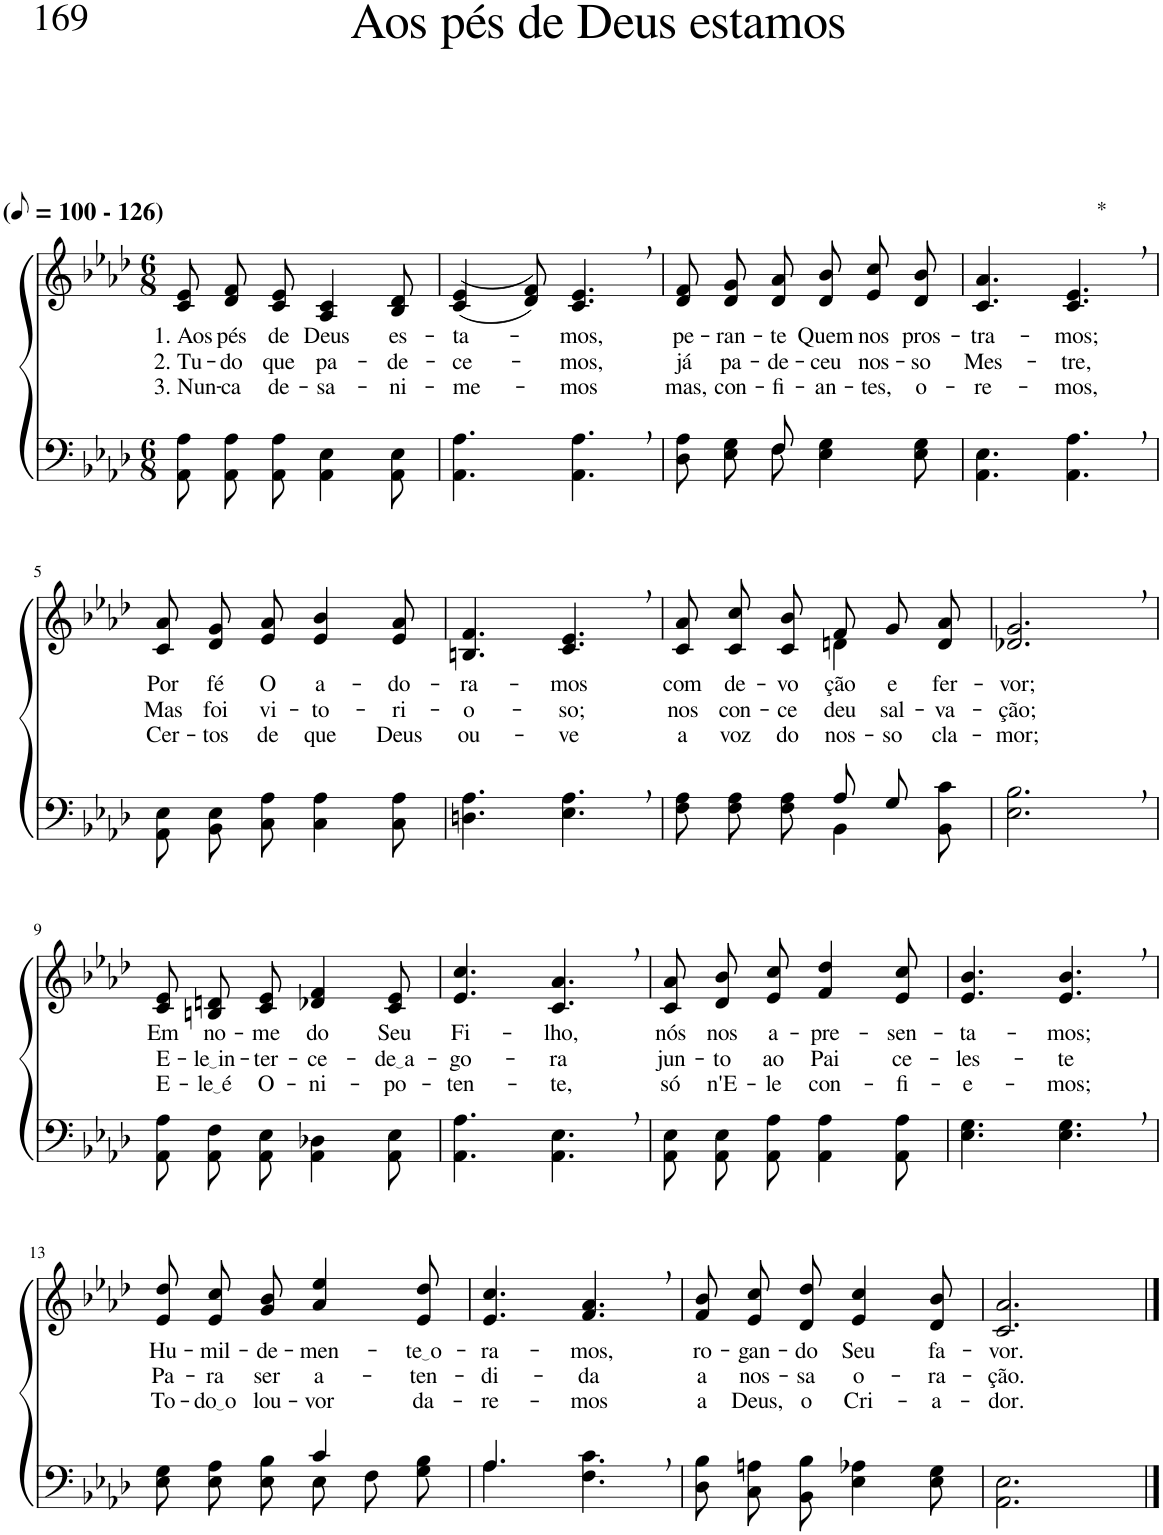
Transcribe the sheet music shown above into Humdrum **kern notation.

**kern	**kern	**text	**text	**text
*part2	*part1	*part1	*part1	*part1
*staff2	*staff1	*staff1	*staff1	*staff1
*I"Parte III e IV	*I"Parte I e II	*	*	*
*clefF4	*clefG2	*	*	*
*k[b-e-a-d-]	*k[b-e-a-d-]	*	*	*
*M6/8	*M6/8	*	*	*
*MM50	*MM50	*	*	*
=1	=1	=1	=1	=1
!	!LO:TX:a:B:t=(	!	!	!
!	!LO:TX:a:B:t=- 126)	!	!	!
!	!	!LO:LY:b	!LO:LY:b	!LO:LY:b
8AA-\ 8A-\L	8c/ 8e-/L	1. Aos	2. Tu-	3. Nun-
!	!	!LO:LY:b	!LO:LY:b	!LO:LY:b
8AA-\ 8A-\	8d-/ 8f/	pés	-do	-ca
!	!	!LO:LY:b	!LO:LY:b	!LO:LY:b
8AA-\ 8A-\J	8c/ 8e-/J	de	que	de-
!	!	!LO:LY:b	!LO:LY:b	!LO:LY:b
4AA-\ 4E-\	4A-/ 4c/	Deus	pa-	-sa-
!	!	!LO:LY:b	!LO:LY:b	!LO:LY:b
8AA-\ 8E-\	8B-/ 8d-/	es-	-de-	-ni-
=2	=2	=2	=2	=2
!	!	!LO:LY:b	!LO:LY:b	!LO:LY:b
4.AA-\ 4.A-\	((4c/ 4e-/	-ta-	-ce-	-me-
.	8d-/ 8f/))	.	.	.
!	!	!LO:LY:b	!LO:LY:b	!LO:LY:b
4.AA-\, 4.A-\,	4.c/, 4.e-/,	-mos,	-mos,	-mos
=3	=3	=3	=3	=3
*^	*	*	*	*
!	!	!	!LO:LY:b	!LO:LY:b	!LO:LY:b
4ryy	8D-\ 8A-\L	8d-/ 8f/L	pe-	já	mas,
!	!	!	!LO:LY:b	!LO:LY:b	!LO:LY:b
.	8E-\ 8G\	8d-/ 8g/	-ran-	pa-	con-
!	!	!	!LO:LY:b	!LO:LY:b	!LO:LY:b
8F/	8F\J	8d-/ 8a-/J	-te	-de-	-fi-
!	!	!	!LO:LY:b	!LO:LY:b	!LO:LY:b
4.ryy	4E-\ 4G\	8d-/ 8b-/L	Quem	-ceu	-an-
!	!	!	!LO:LY:b	!LO:LY:b	!LO:LY:b
.	.	8e-/ 8cc/	nos	nos-	-tes,
!	!	!	!LO:LY:b	!LO:LY:b	!LO:LY:b
.	8E-\ 8G\	8d-/ 8b-/J	pros-	-so	o-
=4	=4	=4	=4	=4	=4
!	!	!	!LO:LY:b	!LO:LY:b	!LO:LY:b
*v	*v	*	*	*	*
4.AA-\ 4.E-\	4.c/ 4.a-/	-tra-	Mes-	-re-
!	!LO:TX:a:t=*	!	!	!
!	!	!LO:LY:b	!LO:LY:b	!LO:LY:b
4.AA-\, 4.A-\,	4.c/, 4.e-/,	-mos;	-tre,	-mos,
!!LO:LB:g=z
=5	=5	=5	=5	=5
!	!	!LO:LY:b	!LO:LY:b	!LO:LY:b
8AA-\ 8E-\L	8c/ 8a-/L	Por	Mas	Cer-
!	!	!LO:LY:b	!LO:LY:b	!LO:LY:b
8BB-\ 8E-\	8d-/ 8g/	fé	foi	-tos
!	!	!LO:LY:b	!LO:LY:b	!LO:LY:b
8C\ 8A-\J	8e-/ 8a-/J	O	vi-	de
!	!	!LO:LY:b	!LO:LY:b	!LO:LY:b
4C\ 4A-\	4e-/ 4b-/	a-	-to-	que
!	!	!LO:LY:b	!LO:LY:b	!LO:LY:b
8C\ 8A-\	8e-/ 8a-/	-do-	-ri-	Deus
=6	=6	=6	=6	=6
!	!	!LO:LY:b	!LO:LY:b	!LO:LY:b
4.Dn\ 4.A-\	4.Bn/ 4.f/	-ra-	-o-	ou-
!	!	!LO:LY:b	!LO:LY:b	!LO:LY:b
4.E-\, 4.A-\,	4.c/, 4.e-/,	-mos	-so;	-ve
=7	=7	=7	=7	=7
*^	*	*	*	*
!	!	!	!LO:LY:b	!LO:LY:b	!LO:LY:b
*	*	*^	*	*	*
4.ryy	8F\ 8A-\L	8c/ 8a-/L	4.ryy	com	nos	a
!	!	!	!	!LO:LY:b	!LO:LY:b	!LO:LY:b
.	8F\ 8A-\	8c/ 8cc/	.	de-	con-	voz
!	!	!	!	!LO:LY:b	!LO:LY:b	!LO:LY:b
.	8F\ 8A-\J	8c/ 8b-/J	.	-vo-	-ce-	do
!	!	!	!	!LO:LY:b	!LO:LY:b	!LO:LY:b
8A-/L	4BB-\	8f/L	4dn\	-ção	-deu	nos-
!	!	!	!	!LO:LY:b	!LO:LY:b	!LO:LY:b
8G/J	.	8g/	.	e	sal-	-so
!	!	!	!	!LO:LY:b	!LO:LY:b	!LO:LY:b
8ryy	8BB-\ 8c\	8d/ 8a-/J	8ryy	fer-	-va-	cla-
=8	=8	=8	=8	=8	=8	=8
!	!	!	!	!LO:LY:b	!LO:LY:b	!LO:LY:b
*v	*v	*	*	*	*	*
*	*v	*v	*	*	*
2.E-\, 2.B-\,	2.d-X/, 2.g/,	-vor;	-ção;	-mor;
!!LO:LB:g=z
=9	=9	=9	=9	=9
!	!	!LO:LY:b	!LO:LY:b	!LO:LY:b
8AA-/ 8A-/L	8c/ 8e-/L	Em	E-	E-
!	!	!LO:LY:b	!LO:LY:b	!LO:LY:b
8AA-/ 8F/	8Bn/ 8dn/	no-	le in	le é
!	!	!LO:LY:b	!LO:LY:b	!LO:LY:b
8AA-/ 8E-/J	8c/ 8e-/J	-me	-ter-	O-
!	!	!LO:LY:b	!LO:LY:b	!LO:LY:b
4AA-\ 4D-X\	4d-X/ 4f/	do	-ce-	-ni-
!	!	!LO:LY:b	!LO:LY:b	!LO:LY:b
8AA-\ 8E-\	8c/ 8e-/	Seu	de a	-po-
=10	=10	=10	=10	=10
!	!	!LO:LY:b	!LO:LY:b	!LO:LY:b
4.AA-\ 4.A-\	4.e-/ 4.cc/	Fi-	-go-	-ten-
!	!	!LO:LY:b	!LO:LY:b	!LO:LY:b
4.AA-\, 4.E-\,	4.c/, 4.a-/,	-lho,	-ra	-te,
=11	=11	=11	=11	=11
!	!	!LO:LY:b	!LO:LY:b	!LO:LY:b
8AA-\ 8E-\L	8c/ 8a-/L	nós	jun-	só
!	!	!LO:LY:b	!LO:LY:b	!LO:LY:b
8AA-\ 8E-\	8d-/ 8b-/	nos	-to	n'E-
!	!	!LO:LY:b	!LO:LY:b	!LO:LY:b
8AA-\ 8A-\J	8e-/ 8cc/J	a-	ao	-le
!	!	!LO:LY:b	!LO:LY:b	!LO:LY:b
4AA-\ 4A-\	4f/ 4dd-/	-pre-	Pai	con-
!	!	!LO:LY:b	!LO:LY:b	!LO:LY:b
8AA-\ 8A-\	8e-/ 8cc/	-sen-	ce-	-fi-
=12	=12	=12	=12	=12
!	!	!LO:LY:b	!LO:LY:b	!LO:LY:b
4.E-\ 4.G\	4.e-/ 4.b-/	-ta-	-les-	-e-
!	!	!LO:LY:b	!LO:LY:b	!LO:LY:b
4.E-\, 4.G\,	4.e-/, 4.b-/,	-mos;	-te	-mos;
!!LO:LB:g=z
=13	=13	=13	=13	=13
*^	*	*	*	*
!	!	!	!LO:LY:b	!LO:LY:b	!LO:LY:b
4.ryy	8E-\ 8G\L	8e-/ 8dd-/L	Hu-	Pa-	To-
!	!	!	!LO:LY:b	!LO:LY:b	!LO:LY:b
.	8E-\ 8A-\	8e-/ 8cc/	-mil-	-ra	do o
!	!	!	!LO:LY:b	!LO:LY:b	!LO:LY:b
.	8E-\ 8B-\J	8g/ 8b-/J	-de-	ser	lou-
!	!	!	!LO:LY:b	!LO:LY:b	!LO:LY:b
4c/	8E-\L	4a-/ 4ee-/	-men-	a-	-vor
.	8F\	.	.	.	.
!	!	!	!LO:LY:b	!LO:LY:b	!LO:LY:b
8ryy	8G\ 8B-\J	8e-/ 8dd-/	te o	-ten-	da-
=14	=14	=14	=14	=14	=14
!	!	!	!LO:LY:b	!LO:LY:b	!LO:LY:b
4.A-/	4.A-\	4.e-/ 4.cc/	-ra-	-di-	-re-
!	!	!	!LO:LY:b	!LO:LY:b	!LO:LY:b
4.ryy	4.F\ 4.c\	4.f/, 4.a-/,	-mos,	-da	-mos
=15	=15	=15	=15	=15	=15
!	!	!	!LO:LY:b	!LO:LY:b	!LO:LY:b
*v	*v	*	*	*	*
8D-\ 8B-\L	8f/ 8b-/L	ro-	a	a
!	!	!LO:LY:b	!LO:LY:b	!LO:LY:b
8C\ 8An\	8e-/ 8cc/	-gan-	nos-	Deus,
!	!	!LO:LY:b	!LO:LY:b	!LO:LY:b
8BB-\ 8B-\J	8d-/ 8dd-/J	-do	-sa	o
!	!	!LO:LY:b	!LO:LY:b	!LO:LY:b
4E-\ 4A-X\	4e-/ 4cc/	Seu	o-	Cri-
!	!	!LO:LY:b	!LO:LY:b	!LO:LY:b
8E-\ 8G\	8d-/ 8b-/	fa-	-ra-	-a-
=16	=16	=16	=16	=16
!	!	!LO:LY:b	!LO:LY:b	!LO:LY:b
2.AA-\ 2.E-\	2.c/ 2.a-/	-vor.	-ção.	-dor.
==	==	==	==	==
*-	*-	*-	*-	*-
